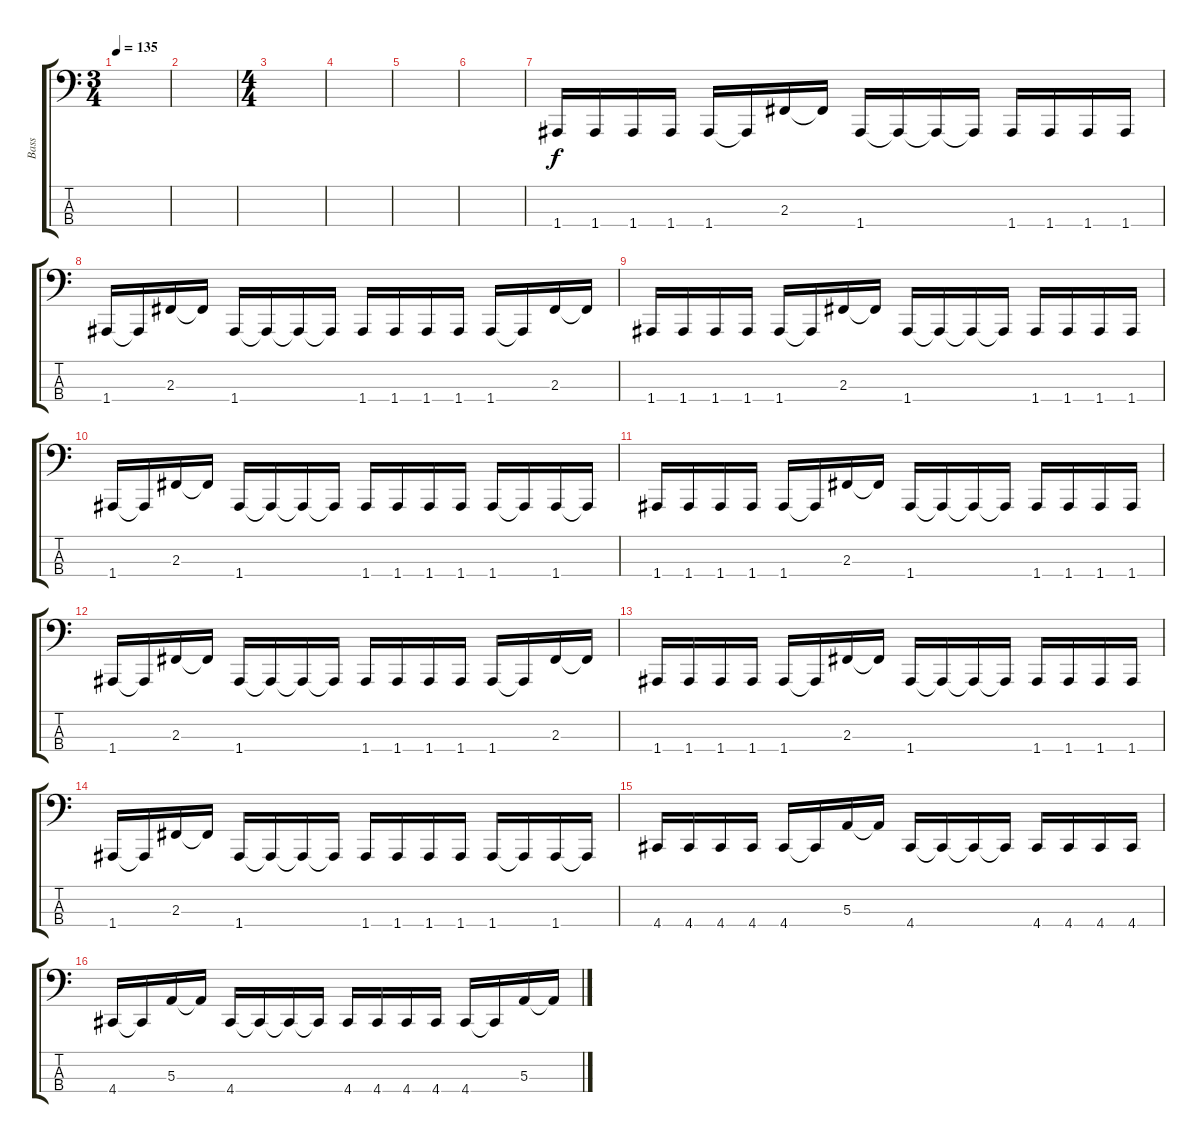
\track ("Bass" "Bass") {instrument electricbassfinger}
\staff {score tabs}
\tuning (D2 A1 E1 A0) {hide}
\ts (3 4)
\tempo 135
\clef f4
\ks c
|
|
\ts (4 4)
|
|
|
|
1.4.16 1.4.16 1.4.16 1.4.16 1.4.16 1.4{t}.16 2.3.16 2.3{t}.16 1.4.16 1.4{t}.16 1.4{t}.16 1.4{t}.16 1.4.16 1.4.16 1.4.16 1.4.16 |
1.4.16 1.4{t}.16 2.3.16 2.3{t}.16 1.4.16 1.4{t}.16 1.4{t}.16 1.4{t}.16 1.4.16 1.4.16 1.4.16 1.4.16 1.4.16 1.4{t}.16 2.3.16 2.3{t}.16 |
1.4.16 1.4.16 1.4.16 1.4.16 1.4.16 1.4{t}.16 2.3.16 2.3{t}.16 1.4.16 1.4{t}.16 1.4{t}.16 1.4{t}.16 1.4.16 1.4.16 1.4.16 1.4.16 |
1.4.16 1.4{t}.16 2.3.16 2.3{t}.16 1.4.16 1.4{t}.16 1.4{t}.16 1.4{t}.16 1.4.16 1.4.16 1.4.16 1.4.16 1.4.16 1.4{t}.16 1.4.16 1.4{t}.16 |
1.4.16 1.4.16 1.4.16 1.4.16 1.4.16 1.4{t}.16 2.3.16 2.3{t}.16 1.4.16 1.4{t}.16 1.4{t}.16 1.4{t}.16 1.4.16 1.4.16 1.4.16 1.4.16 |
1.4.16 1.4{t}.16 2.3.16 2.3{t}.16 1.4.16 1.4{t}.16 1.4{t}.16 1.4{t}.16 1.4.16 1.4.16 1.4.16 1.4.16 1.4.16 1.4{t}.16 2.3.16 2.3{t}.16 |
1.4.16 1.4.16 1.4.16 1.4.16 1.4.16 1.4{t}.16 2.3.16 2.3{t}.16 1.4.16 1.4{t}.16 1.4{t}.16 1.4{t}.16 1.4.16 1.4.16 1.4.16 1.4.16 |
1.4.16 1.4{t}.16 2.3.16 2.3{t}.16 1.4.16 1.4{t}.16 1.4{t}.16 1.4{t}.16 1.4.16 1.4.16 1.4.16 1.4.16 1.4.16 1.4{t}.16 1.4.16 1.4{t}.16 |
4.4.16 4.4.16 4.4.16 4.4.16 4.4.16 4.4{t}.16 5.3.16 5.3{t}.16 4.4.16 4.4{t}.16 4.4{t}.16 4.4{t}.16 4.4.16 4.4.16 4.4.16 4.4.16 |
4.4.16 4.4{t}.16 5.3.16 5.3{t}.16 4.4.16 4.4{t}.16 4.4{t}.16 4.4{t}.16 4.4.16 4.4.16 4.4.16 4.4.16 4.4.16 4.4{t}.16 5.3.16 5.3{t}.16
